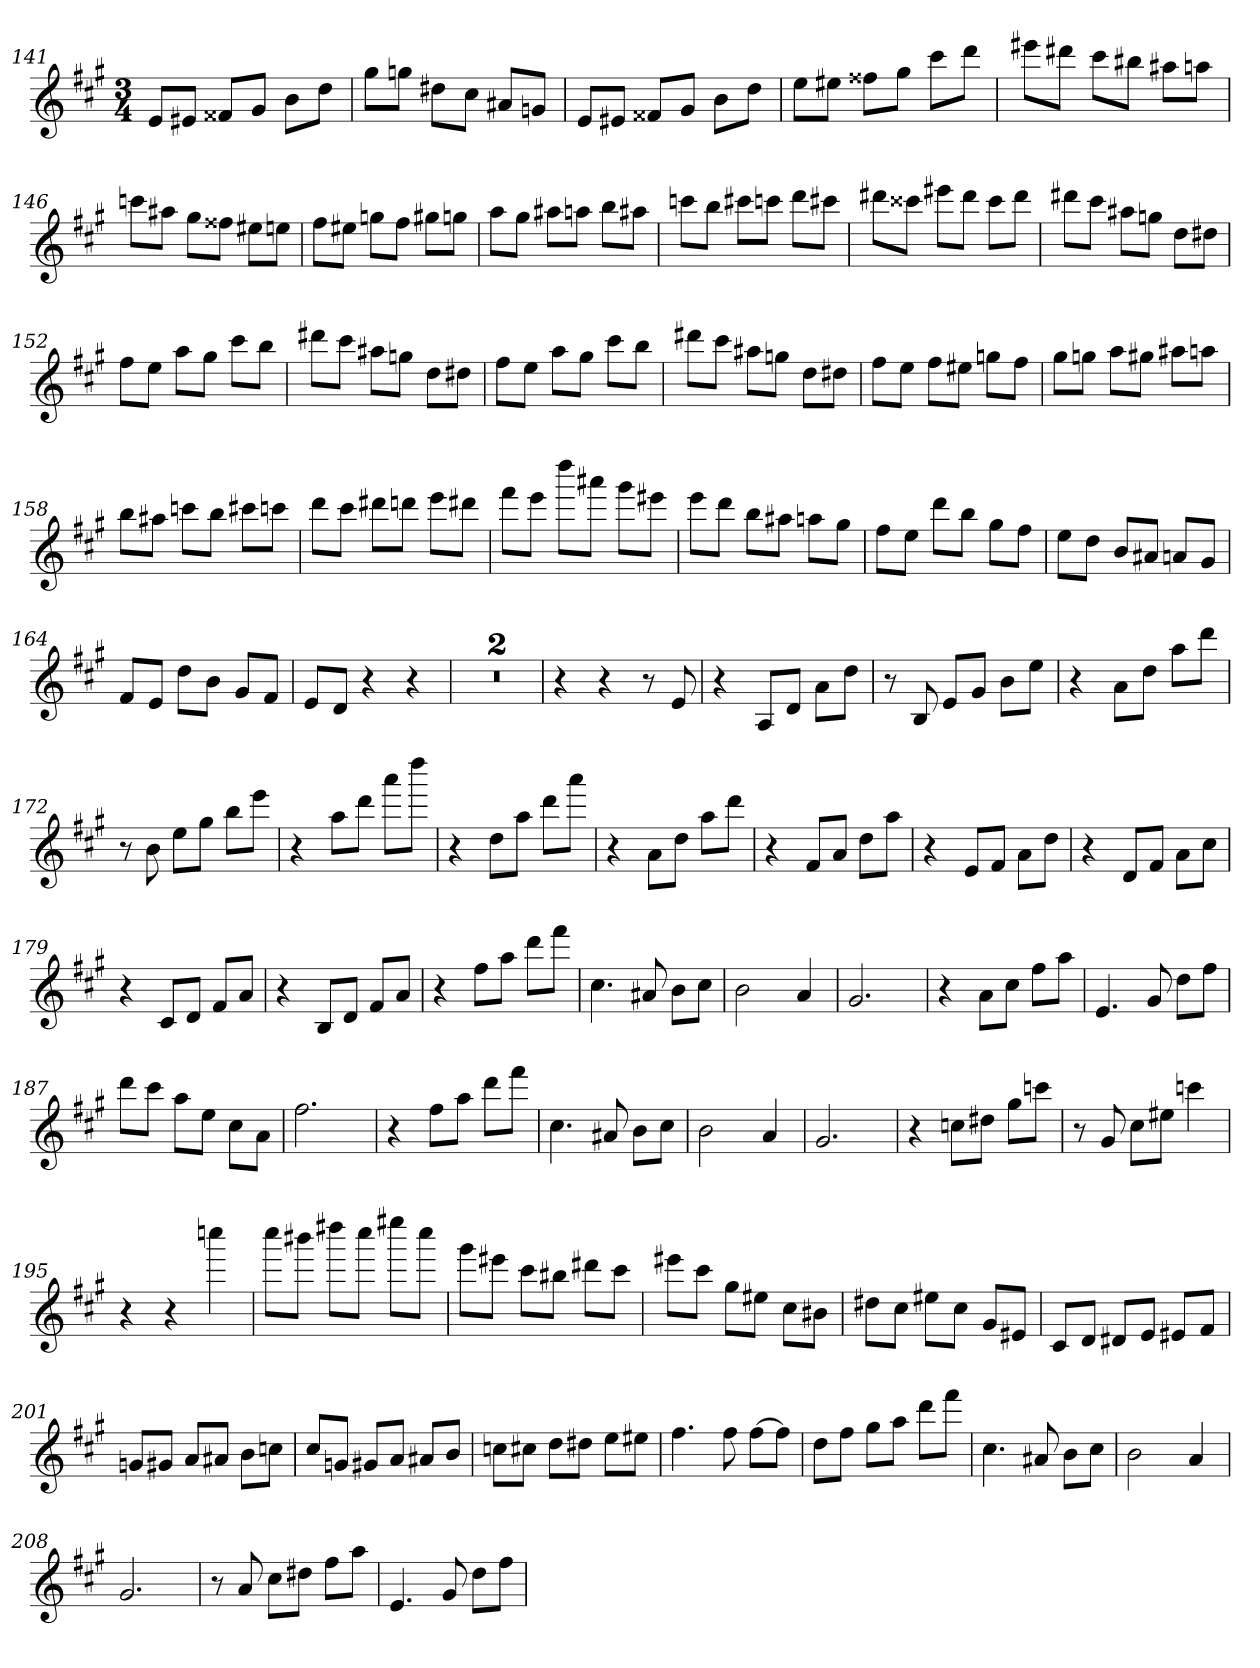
**kern
*part1
*staff1
*clefG2
*k[f#c#g#]
*A:
*M3/4
=141
8e/L
8e#X/J
8f##X/L
8g#/J
8b\L
8dd\J
=142
8gg#\L
8ggn\J
8dd#X\L
8cc#\J
8a#X/L
8gn/J
=143
8e/L
8e#X/J
8f##X/L
8g#/J
8b\L
8dd\J
=144
8ee\L
8ee#X\J
8ff##X\L
8gg#\J
8ccc#\L
8ddd\J
=145
8eee#X\L
8ddd#X\J
8ccc#\L
8bb#X\J
8aa#X\L
8aan\J
=146
8cccn\L
8aa#X\J
8gg#\L
8ff##X\J
8ee#X\L
8een\J
=147
8ff#\L
8ee#X\J
8ggn\L
8ff#\J
8gg#X\L
8ggn\J
=148
8aa\L
8gg#\J
8aa#X\L
8aan\J
8bb\L
8aa#X\J
=149
8cccn\L
8bb\J
8ccc#X\L
8cccn\J
8ddd\L
8ccc#X\J
=150
8ddd#X\L
8ccc##X\J
8eee#X\L
8ddd#\J
8ccc##\L
8ddd#\J
=151
8ddd#X\L
8ccc#\J
8aa#X\L
8ggn\J
8dd\L
8dd#X\J
=152
8ff#\L
8ee\J
8aa\L
8gg#\J
8ccc#\L
8bb\J
=153
8ddd#X\L
8ccc#\J
8aa#X\L
8ggn\J
8dd\L
8dd#X\J
=154
8ff#\L
8ee\J
8aa\L
8gg#\J
8ccc#\L
8bb\J
=155
8ddd#X\L
8ccc#\J
8aa#X\L
8ggn\J
8dd\L
8dd#X\J
=156
8ff#\L
8ee\J
8ff#\L
8ee#X\J
8ggn\L
8ff#\J
=157
8gg#\L
8ggn\J
8aa\L
8gg#X\J
8aa#X\L
8aan\J
=158
8bb\L
8aa#X\J
8cccn\L
8bb\J
8ccc#X\L
8cccn\J
=159
8ddd\L
8ccc#\J
8ddd#X\L
8dddn\J
8eee\L
8ddd#X\J
=160
8fff#\L
8eee\J
8dddd\L
8aaa#X\J
8ggg#\L
8eee#X\J
=161
8eee\L
8ddd\J
8bb\L
8aa#X\J
8aan\L
8gg#\J
=162
8ff#\L
8ee\J
8ddd\L
8bb\J
8gg#\L
8ff#\J
=163
8ee\L
8dd\J
8b/L
8a#X/J
8an/L
8g#/J
=164
8f#/L
8e/J
8dd\L
8b\J
8g#/L
8f#/J
=165
8e/L
8d/J
4r
4r
=166
2.r
=167
2.r
=168
4r
4r
8r
8e
=169
4r
8A/L
8d/J
8a\L
8dd\J
=170
8r
8B
8e/L
8g#/J
8b\L
8ee\J
=171
4r
8a\L
8dd\J
8aa\L
8ddd\J
=172
8r
8b
8ee\L
8gg#\J
8bb\L
8eee\J
=173
4r
8aa\L
8ddd\J
8aaa\L
8dddd\J
=174
4r
8dd\L
8aa\J
8ddd\L
8aaa\J
=175
4r
8a\L
8dd\J
8aa\L
8ddd\J
=176
4r
8f#/L
8a/J
8dd\L
8aa\J
=177
4r
8e/L
8f#/J
8a\L
8dd\J
=178
4r
8d/L
8f#/J
8a\L
8cc#\J
=179
4r
8c#/L
8d/J
8f#/L
8a/J
=180
4r
8B/L
8d/J
8f#/L
8a/J
=181
4r
8ff#\L
8aa\J
8ddd\L
8fff#\J
=182
4.cc#
8a#X
8b\L
8cc#\J
=183
2b
4a
=184
2.g#
=185
4r
8a\L
8cc#\J
8ff#\L
8aa\J
=186
4.e
8g#
8dd\L
8ff#\J
=187
8ddd\L
8ccc#\J
8aa\L
8ee\J
8cc#\L
8a\J
=188
2.ff#
=189
4r
8ff#\L
8aa\J
8ddd\L
8fff#\J
=190
4.cc#
8a#X
8b\L
8cc#\J
=191
2b
4a
=192
2.g#
=193
4r
8ccn\L
8dd#X\J
8gg#\L
8cccn\J
=194
8r
8g#
8cc#\L
8ee#X\J
4cccn
=195
4r
4r
4ccccn
=196
8cccc#\L
8bbb#X\J
8dddd#X\L
8cccc#\J
8eeee#X\L
8cccc#\J
=197
8ggg#\L
8eee#X\J
8ccc#\L
8bb#X\J
8ddd#X\L
8ccc#\J
=198
8eee#X\L
8ccc#\J
8gg#\L
8ee#X\J
8cc#\L
8b#X\J
=199
8dd#X\L
8cc#\J
8ee#X\L
8cc#\J
8g#/L
8e#X/J
=200
8c#/L
8d/J
8d#X/L
8e/J
8e#X/L
8f#/J
=201
8gn/L
8g#X/J
8a/L
8a#X/J
8b\L
8ccn\J
=202
8cc#/L
8gn/J
8g#X/L
8a/J
8a#X/L
8b/J
=203
8ccn\L
8cc#X\J
8dd\L
8dd#X\J
8ee\L
8ee#X\J
=204
4.ff#
8ff#
[8ff#\L
8ff#\J]
=205
8dd\L
8ff#\J
8gg#\L
8aa\J
8ddd\L
8fff#\J
=206
4.cc#
8a#X
8b\L
8cc#\J
=207
2b
4a
=208
2.g#
=209
8r
8a
8cc#\L
8dd#X\J
8ff#\L
8aa\J
=210
4.e
8g#
8dd\L
8ff#\J
=
*-
